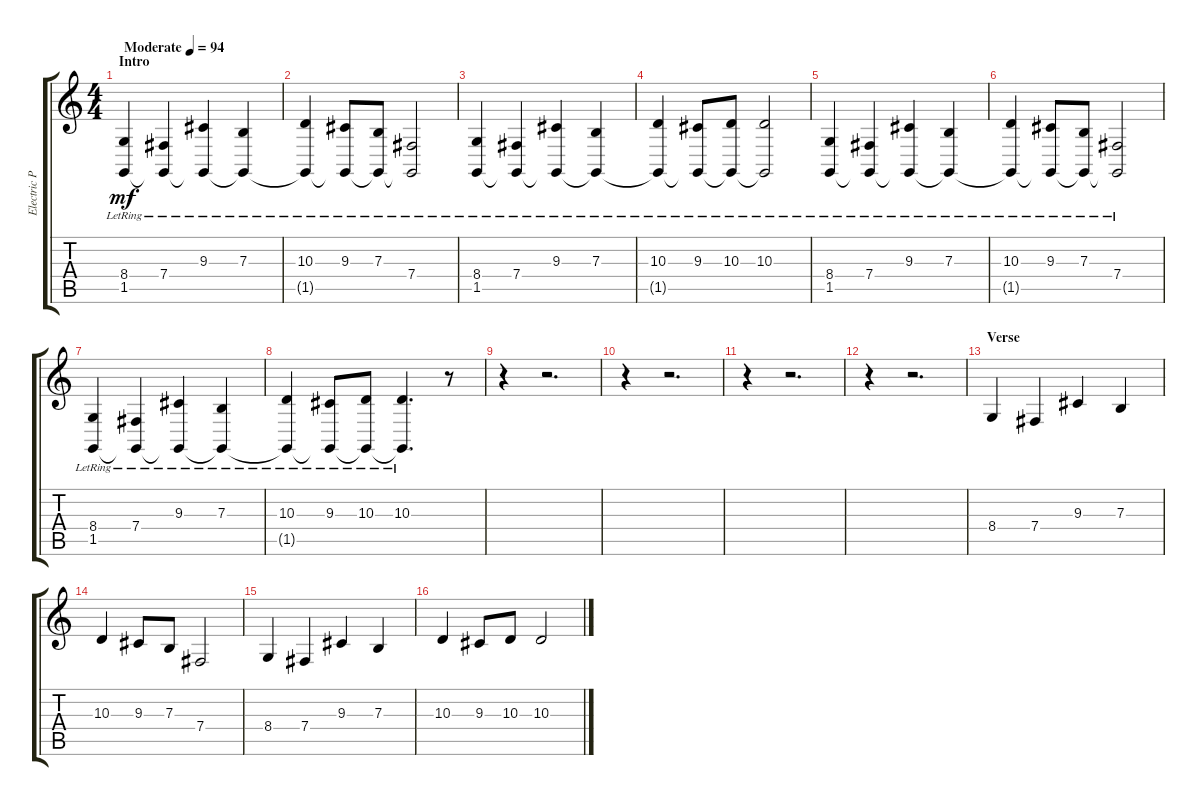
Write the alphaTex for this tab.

\track ("Electric Piano" "Electric P") {instrument electricgrandpiano}
\staff {score tabs}
\tuning (Db4 Ab3 E3 B2 Gb2 B1) {hide}
\ts (4 4)
\section ("" "Intro")
\tempo (94 "Moderate")
\clef g2
\ks c
(8.4{lr} 1.5{lr}).4{dy mf instrument electricgrandpiano} (7.4{lr} 1.5{lr t}).4 (9.3{lr} 1.5{lr t}).4 (7.3{lr} 1.5{lr t}).4 |
(10.3{lr} 1.5{lr t}).4 (9.3{lr} 1.5{lr t}).8 (7.3{lr} 1.5{lr t}).8 (7.4{lr} 1.5{lr t}).2 |
(8.4{lr} 1.5{lr}).4 (7.4{lr} 1.5{lr t}).4 (9.3{lr} 1.5{lr t}).4 (7.3{lr} 1.5{lr t}).4 |
(10.3{lr} 1.5{lr t}).4 (9.3{lr} 1.5{lr t}).8 (10.3 1.5{lr t}).8 (10.3 1.5{lr t}).2 |
(8.4{lr} 1.5{lr}).4 (7.4{lr} 1.5{lr t}).4 (9.3{lr} 1.5{lr t}).4 (7.3{lr} 1.5{lr t}).4 |
(10.3{lr} 1.5{lr t}).4 (9.3{lr} 1.5{lr t}).8 (7.3{lr} 1.5{lr t}).8 (7.4{lr} 1.5{lr t}).2 |
(8.4{lr} 1.5{lr}).4 (7.4{lr} 1.5{lr t}).4 (9.3{lr} 1.5{lr t}).4 (7.3{lr} 1.5{lr t}).4 |
(10.3{lr} 1.5{lr t}).4 (9.3{lr} 1.5{lr t}).8 (10.3 1.5{lr t}).8 (10.3 1.5{lr t}).4{d} r.8 |
r.4 r.2{d} |
r.4 r.2{d} |
r.4 r.2{d} |
r.4 r.2{d} |
\section ("" "Verse")
8.4.4 7.4.4 9.3.4 7.3.4 |
10.3.4 9.3.8 7.3.8 7.4.2 |
8.4.4 7.4.4 9.3.4 7.3.4 |
10.3.4 9.3.8 10.3.8 10.3.2
